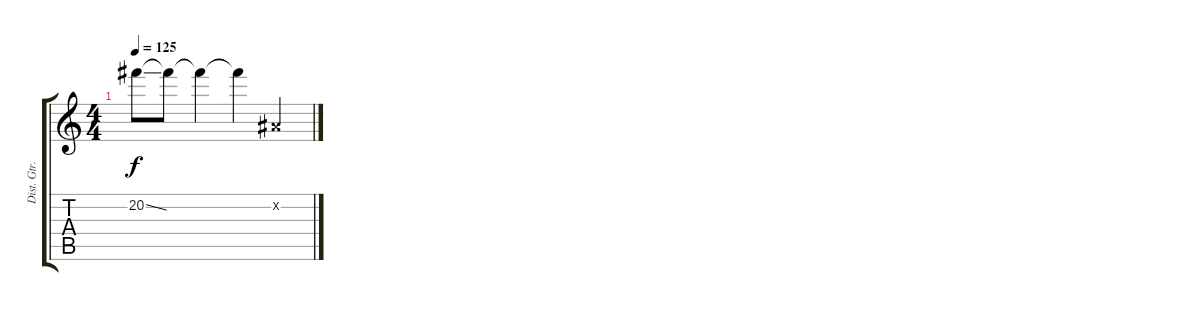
\track ("Dist. Gtr.1" "Dist. Gtr.") {instrument distortionguitar}
\staff {score tabs}
\tuning (Eb4 Bb3 Gb3 Db3 Ab2 Eb2) {hide}
\ts (4 4)
\tempo 125
\clef g2
\ks c
20.2{ss}.8{dy f} 20.2{t}.8 20.2{t}.4 20.2{t}.4 0.2{x}.4
